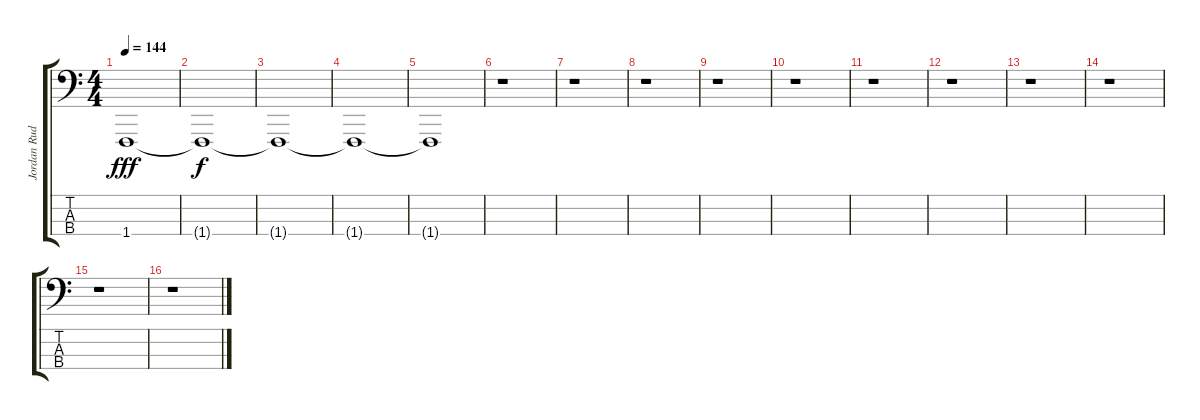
\track ("Jordan Rudess" "Jordan Rud") {instrument acousticgrandpiano}
\staff {score tabs}
\tuning (G2 D2 A1 E1) {hide}
\ts (4 4)
\tempo 144
\clef f4
\ks c
1.4.1{dy fff instrument acousticgrandpiano} |
1.4{t}.1{dy f} |
1.4{t}.1 |
1.4{t}.1 |
1.4{t}.1 |
r.1 |
r.1 |
r.1 |
r.1 |
r.1 |
r.1 |
r.1 |
r.1 |
r.1 |
r.1 |
r.1
